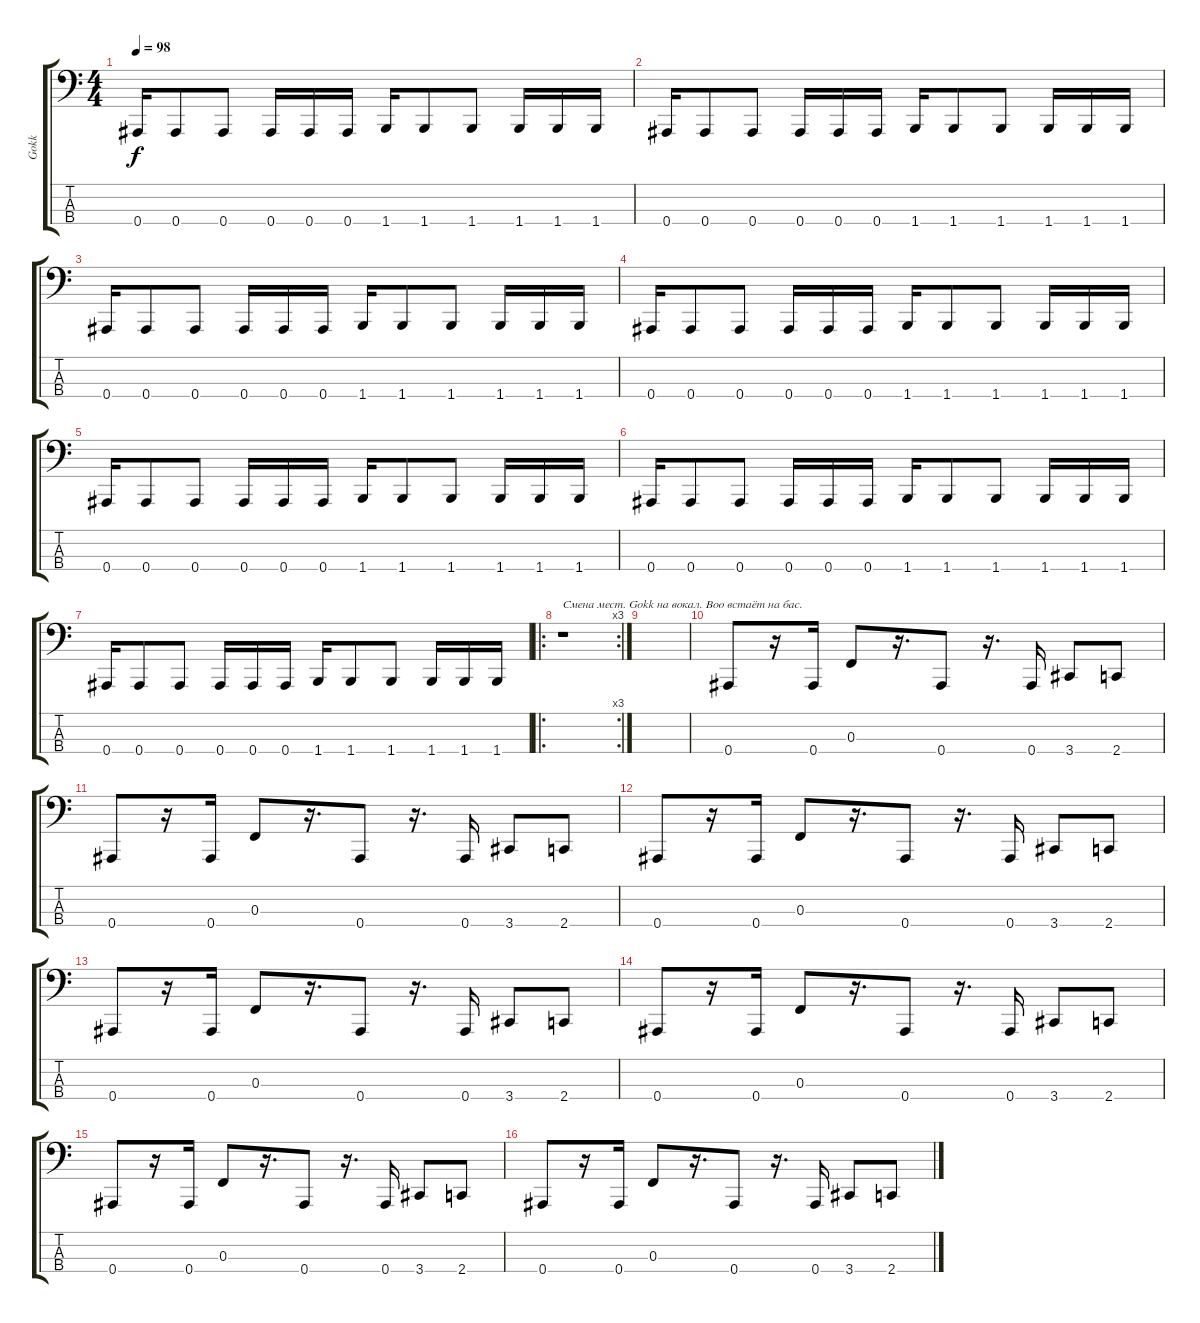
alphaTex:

\track ("Gokk" "Gokk") {instrument electricbassfinger}
\staff {score tabs}
\tuning (Eb2 Bb1 F1 Bb0) {hide}
\ts (4 4)
\tempo 98
\clef f4
\ks c
0.4.16{dy f} 0.4.8 0.4.8 0.4.16 0.4.16 0.4.16 1.4.16 1.4.8 1.4.8 1.4.16 1.4.16 1.4.16 |
0.4.16 0.4.8 0.4.8 0.4.16 0.4.16 0.4.16 1.4.16 1.4.8 1.4.8 1.4.16 1.4.16 1.4.16 |
0.4.16 0.4.8 0.4.8 0.4.16 0.4.16 0.4.16 1.4.16 1.4.8 1.4.8 1.4.16 1.4.16 1.4.16 |
0.4.16 0.4.8 0.4.8 0.4.16 0.4.16 0.4.16 1.4.16 1.4.8 1.4.8 1.4.16 1.4.16 1.4.16 |
0.4.16 0.4.8 0.4.8 0.4.16 0.4.16 0.4.16 1.4.16 1.4.8 1.4.8 1.4.16 1.4.16 1.4.16 |
0.4.16 0.4.8 0.4.8 0.4.16 0.4.16 0.4.16 1.4.16 1.4.8 1.4.8 1.4.16 1.4.16 1.4.16 |
0.4.16 0.4.8 0.4.8 0.4.16 0.4.16 0.4.16 1.4.16 1.4.8 1.4.8 1.4.16 1.4.16 1.4.16 |
\ro
\rc 3
r.1{txt "Смена мест. Gokk на вокал. Boo встаёт на бас."} |
|
0.4.8 r.16 0.4.16 0.3.8 r.16{d} 0.4.8 r.16{d} 0.4.16 3.4.8 2.4.8 |
0.4.8 r.16 0.4.16 0.3.8 r.16{d} 0.4.8 r.16{d} 0.4.16 3.4.8 2.4.8 |
0.4.8 r.16 0.4.16 0.3.8 r.16{d} 0.4.8 r.16{d} 0.4.16 3.4.8 2.4.8 |
0.4.8 r.16 0.4.16 0.3.8 r.16{d} 0.4.8 r.16{d} 0.4.16 3.4.8 2.4.8 |
0.4.8 r.16 0.4.16 0.3.8 r.16{d} 0.4.8 r.16{d} 0.4.16 3.4.8 2.4.8 |
0.4.8 r.16 0.4.16 0.3.8 r.16{d} 0.4.8 r.16{d} 0.4.16 3.4.8 2.4.8 |
0.4.8 r.16 0.4.16 0.3.8 r.16{d} 0.4.8 r.16{d} 0.4.16 3.4.8 2.4.8
